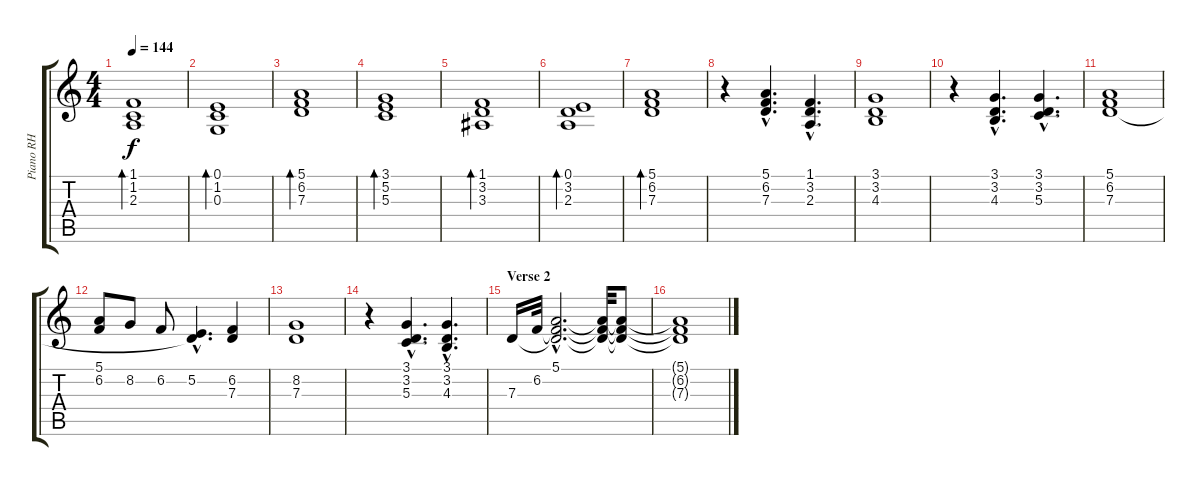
\track ("Piano RH" "Piano RH") {instrument brightacousticpiano}
\staff {score tabs}
\tuning (E4 B3 G3 D3 A2 E2) {hide}
\ts (4 4)
\tempo 144
\clef g2
\ks c
(1.1 1.2 2.3).1{bd 60 dy f} |
(0.1 1.2 0.3).1{bd 60} |
(5.1 6.2 7.3).1{bd 60} |
(3.1 5.2 5.3).1{bd 60} |
(1.1 3.2 3.3).1{bd 60} |
(0.1 3.2 2.3).1{bd 60} |
(5.1 6.2 7.3).1{bd 60} |
r.4 (5.1{hac} 6.2{hac} 7.3{hac}).4{d} (1.1{hac} 3.2{hac} 2.3{hac}).4{d} |
(3.1 3.2 4.3).1 |
r.4 (3.1{hac} 3.2{hac} 4.3{hac}).4{d} (3.1{hac} 3.2{hac} 5.3{hac}).4{d} |
(5.1 6.2 7.3).1 |
(5.1 6.2).8 8.2.8 6.2.8 (5.2{hac} 7.3{hac t}).4{d} (6.2 7.3).4 |
(8.2 7.3).1 |
r.4 (3.1{hac} 3.2{hac} 5.3{hac}).4{d} (3.1{hac} 3.2{hac} 4.3{hac}).4{d} |
\section ("" "Verse 2")
7.3.16 6.2.32 (5.1{hac} 6.2{hac t} 7.3{hac t}).2{d} (5.1{t} 6.2{t} 7.3{t}).32 (5.1{t} 6.2{t} 7.3{t}).8 |
(5.1{t} 6.2{t} 7.3{t}).1
